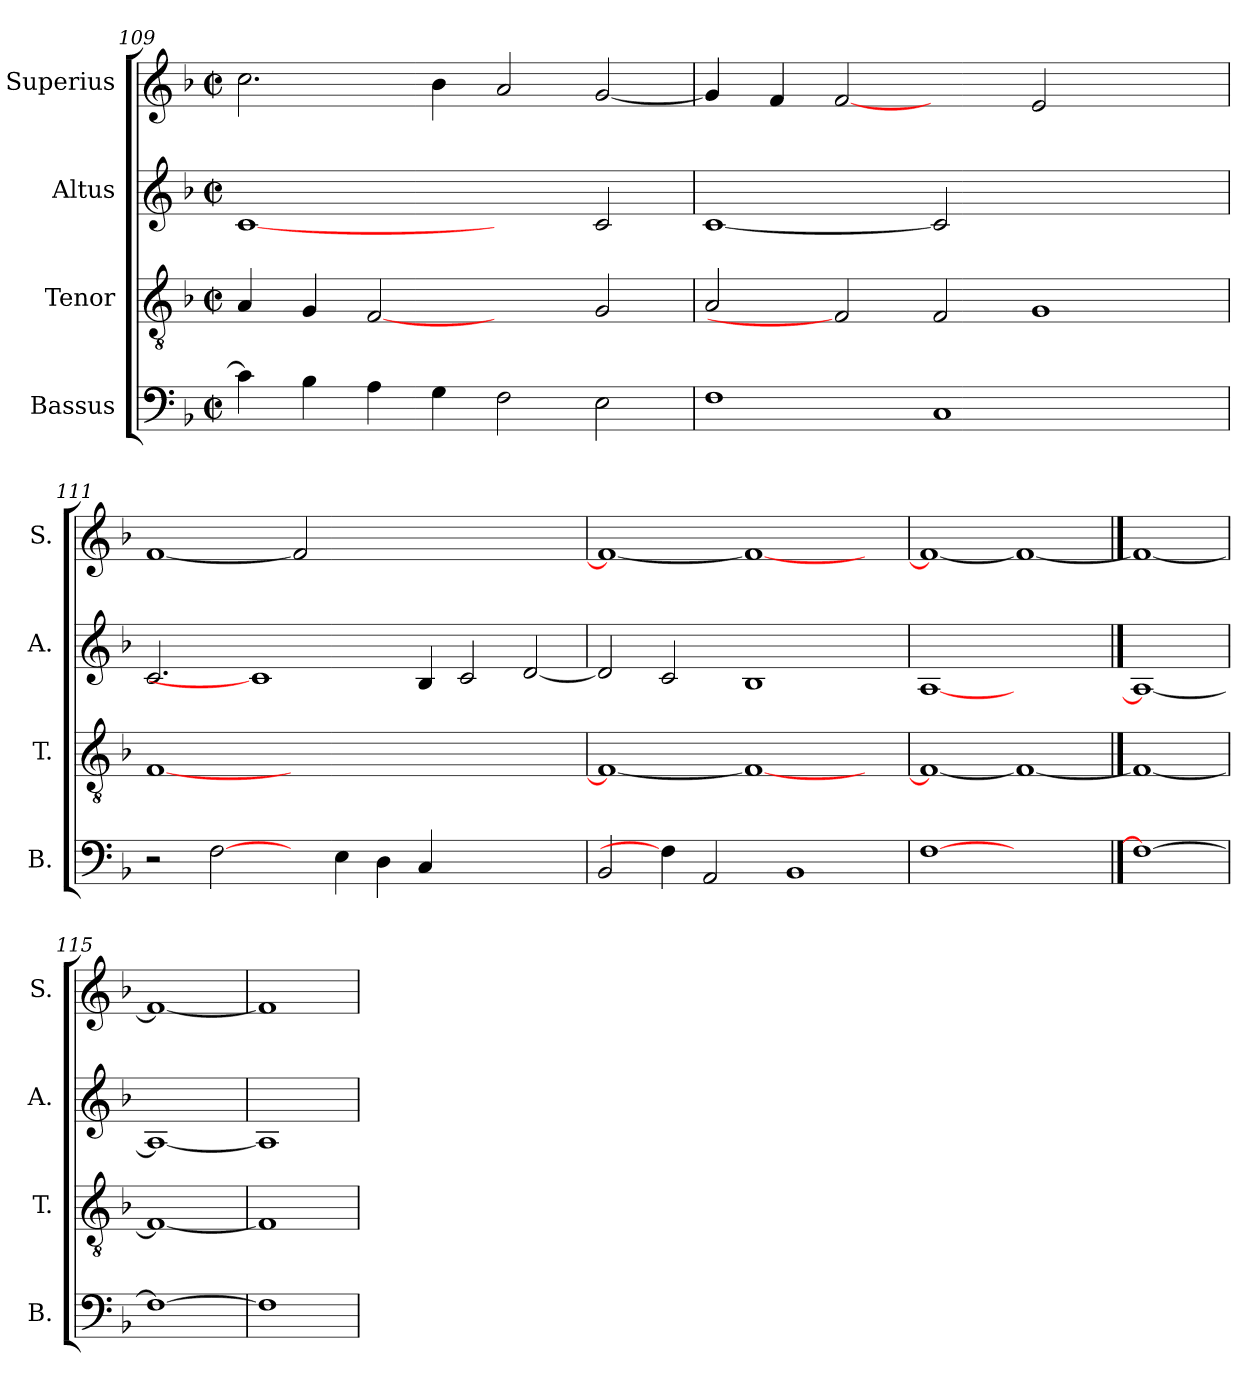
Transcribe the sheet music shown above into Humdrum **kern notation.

**kern	**kern	**kern	**kern
*part4	*part3	*part2	*part1
*staff4	*staff3	*staff2	*staff1
*I"Bassus	*I"Tenor	*I"Altus	*I"Superius
*I'B.	*I'T.	*I'A.	*I'S.
*clefF4	*clefGv2	*clefG2	*clefG2
*	*ITrd7c12	*	*
*k[b-]	*k[b-]	*k[b-]	*k[b-]
*F:	*F:	*F:	*F:
*M2/2	*M2/2	*M2/2	*M2/2
*met(c|)	*met(c|)	*met(c|)	*met(c|)
=109	=109	=109	=109
4ci\]	4AAi/	[1ci	2.cci\
4B-i\	4GGi/	.	.
4Ai\	[2FFi	.	.
4Gi\	.	.	4b-i\
2Fi\	2ryy	2ryy	2ai/
2Ei\	2GGi/	2ci/	[<2gi/
=110	=110	=110	=110
1Fi	2AAi/	[1ci	4gi/]
.	.	.	4fi/
.	2FFi]	.	[2fi
1Ci	2FFi/	2ci]	2ryy
.	1GGi	1ryy	2ei/
2ryy	.	.	2ryy
!!LO:PB:g=z
=111	=111	=111	=111
2r	[<1FFi	2.ci/	[<1fi
[2Fi\	.	.	.
.	.	1ci]	.
4ryy	0ryy	.	2fi]
4Ei\	.	.	.
4Di\	.	.	1.ryy
4Ci/	.	4B-i/	.
1ryy	.	2ci/	.
.	.	[<2di/	.
=112	=112	=112	=112
2BB-i/	1FFi_<	2di/]	1fi_<
4Fi\]	.	2ci/	.
2AAi/	.	.	.
.	1FFi_	1B-i	1fi_
1BB-i	.	.	.
.	4ryy	4ryy	4ryy
=113	=113	=113	=113
[1Fi	1FFi_<	[1Ai	1fi_<
1ryy	1FFi_	1ryy	1fi_
==114	==114	==114	==114
1Fi_	1FFi_	1Ai_	1fi_
=115	=115	=115	=115
1Fi_	1FFi_	1Ai_	1fi_
=116	=116	=116	=116
1Fi]	1FFi]	1Ai]	1fi]
=	=	=	=
*-	*-	*-	*-
